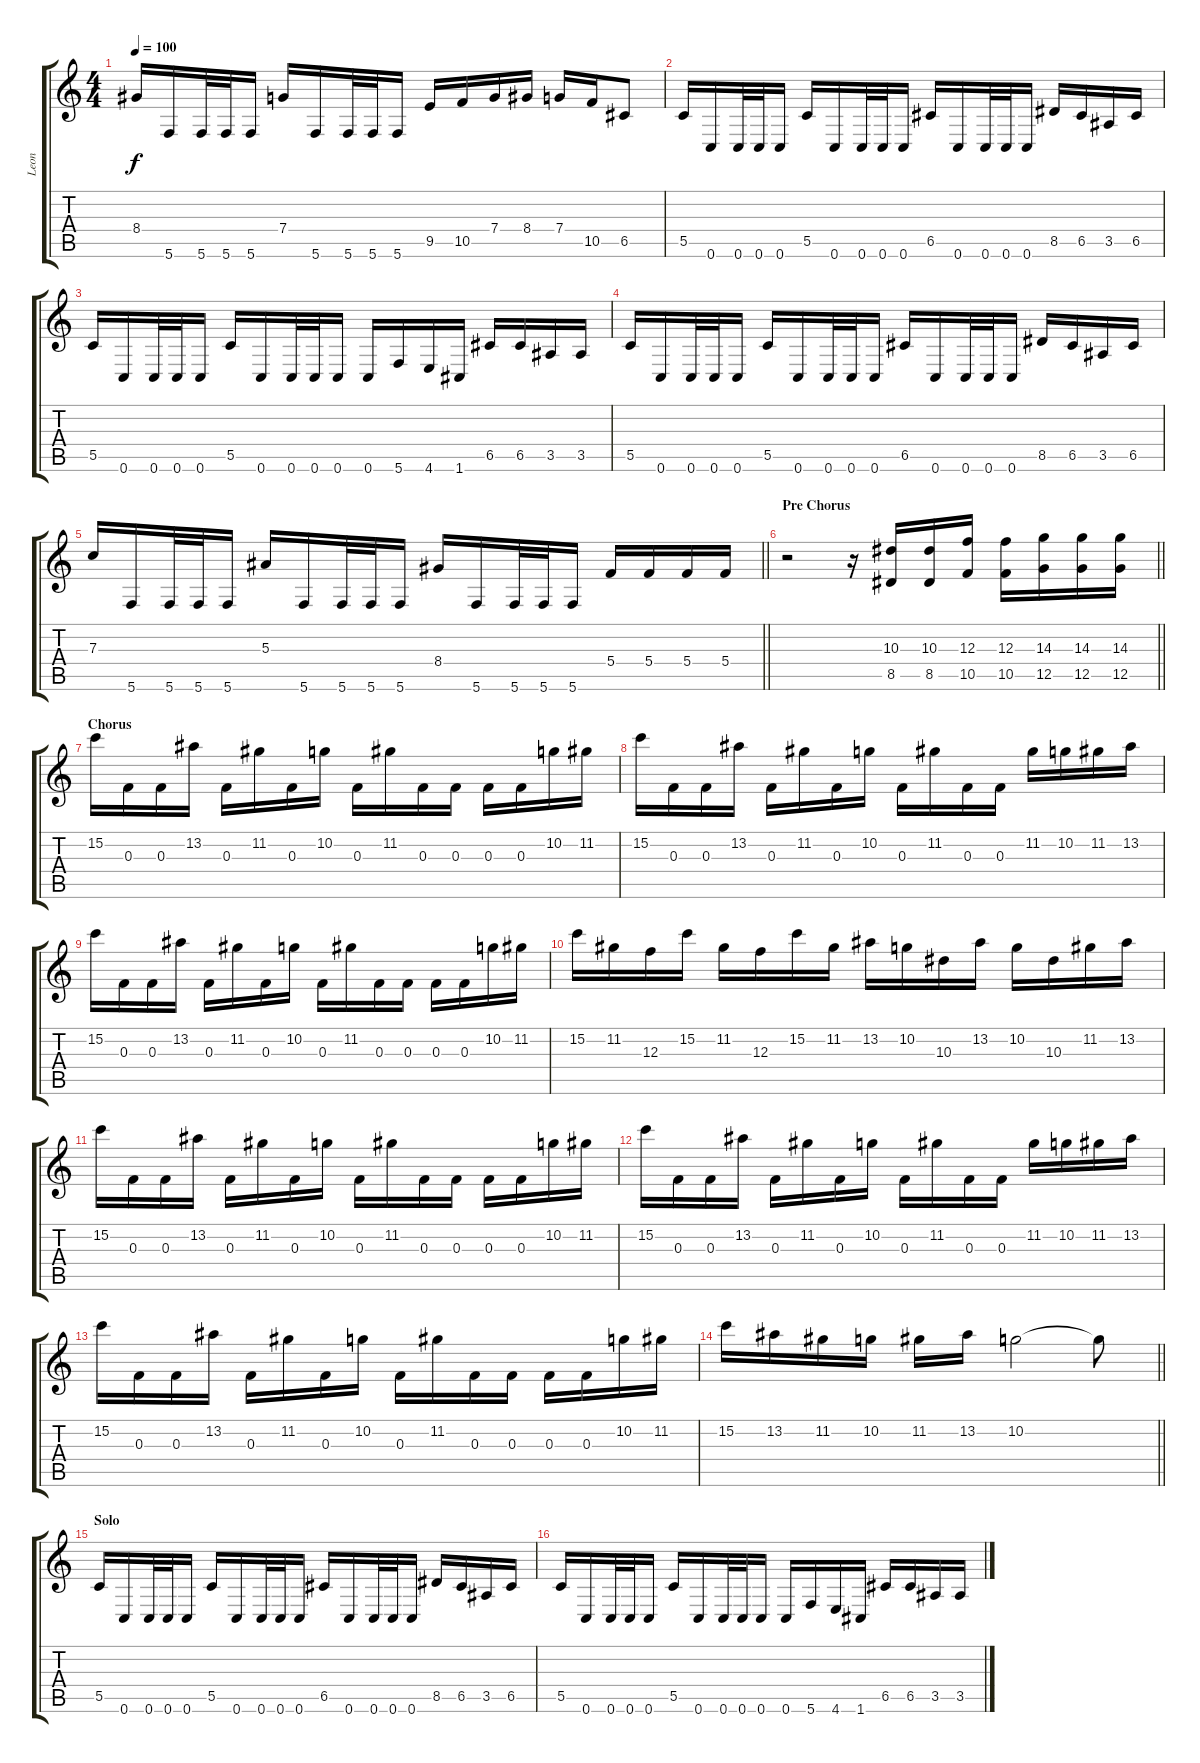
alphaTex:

\track ("Leon" "Leon") {instrument distortionguitar}
\staff {score tabs}
\tuning (D4 A3 F3 C3 G2 C2) {hide}
\ts (4 4)
\tempo 100
\clef g2
\ks c
8.4.16{dy f} 5.6.16 5.6.32 5.6.32 5.6.16 7.4.16 5.6.16 5.6.32 5.6.32 5.6.16 9.5.16 10.5.16 7.4.16 8.4.16 7.4.16 10.5.16 6.5.8 |
5.5.16 0.6.16 0.6.32 0.6.32 0.6.16 5.5.16 0.6.16 0.6.32 0.6.32 0.6.16 6.5.16 0.6.16 0.6.32 0.6.32 0.6.16 8.5.16 6.5.16 3.5.16 6.5.16 |
5.5.16 0.6.16 0.6.32 0.6.32 0.6.16 5.5.16 0.6.16 0.6.32 0.6.32 0.6.16 0.6.16 5.6.16 4.6.16 1.6.16 6.5.16 6.5.16 3.5.16 3.5.16 |
5.5.16 0.6.16 0.6.32 0.6.32 0.6.16 5.5.16 0.6.16 0.6.32 0.6.32 0.6.16 6.5.16 0.6.16 0.6.32 0.6.32 0.6.16 8.5.16 6.5.16 3.5.16 6.5.16 |
\barLineRight lightlight
7.3.16 5.6.16 5.6.32 5.6.32 5.6.16 5.3.16 5.6.16 5.6.32 5.6.32 5.6.16 8.4.16 5.6.16 5.6.32 5.6.32 5.6.16 5.4.16 5.4.16 5.4.16 5.4.16 |
\section ("" "Pre Chorus")
\barLineRight lightlight
r.2 r.16 (10.3 8.5).16 (10.3 8.5).16 (12.3 10.5).16 (12.3 10.5).16 (14.3 12.5).16 (14.3 12.5).16 (14.3 12.5).16 |
\section ("" "Chorus")
15.2.16 0.3.16 0.3.16 13.2.16 0.3.16 11.2.16 0.3.16 10.2.16 0.3.16 11.2.16 0.3.16 0.3.16 0.3.16 0.3.16 10.2.16 11.2.16 |
15.2.16 0.3.16 0.3.16 13.2.16 0.3.16 11.2.16 0.3.16 10.2.16 0.3.16 11.2.16 0.3.16 0.3.16 11.2.16 10.2.16 11.2.16 13.2.16 |
15.2.16 0.3.16 0.3.16 13.2.16 0.3.16 11.2.16 0.3.16 10.2.16 0.3.16 11.2.16 0.3.16 0.3.16 0.3.16 0.3.16 10.2.16 11.2.16 |
15.2.16 11.2.16 12.3.16 15.2.16 11.2.16 12.3.16 15.2.16 11.2.16 13.2.16 10.2.16 10.3.16 13.2.16 10.2.16 10.3.16 11.2.16 13.2.16 |
15.2.16 0.3.16 0.3.16 13.2.16 0.3.16 11.2.16 0.3.16 10.2.16 0.3.16 11.2.16 0.3.16 0.3.16 0.3.16 0.3.16 10.2.16 11.2.16 |
15.2.16 0.3.16 0.3.16 13.2.16 0.3.16 11.2.16 0.3.16 10.2.16 0.3.16 11.2.16 0.3.16 0.3.16 11.2.16 10.2.16 11.2.16 13.2.16 |
15.2.16 0.3.16 0.3.16 13.2.16 0.3.16 11.2.16 0.3.16 10.2.16 0.3.16 11.2.16 0.3.16 0.3.16 0.3.16 0.3.16 10.2.16 11.2.16 |
\barLineRight lightlight
15.2.16 13.2.16 11.2.16 10.2.16 11.2.16 13.2.16 10.2.2 10.2{t}.8 |
\section ("" "Solo")
5.5.16 0.6.16 0.6.32 0.6.32 0.6.16 5.5.16 0.6.16 0.6.32 0.6.32 0.6.16 6.5.16 0.6.16 0.6.32 0.6.32 0.6.16 8.5.16 6.5.16 3.5.16 6.5.16 |
5.5.16 0.6.16 0.6.32 0.6.32 0.6.16 5.5.16 0.6.16 0.6.32 0.6.32 0.6.16 0.6.16 5.6.16 4.6.16 1.6.16 6.5.16 6.5.16 3.5.16 3.5.16
